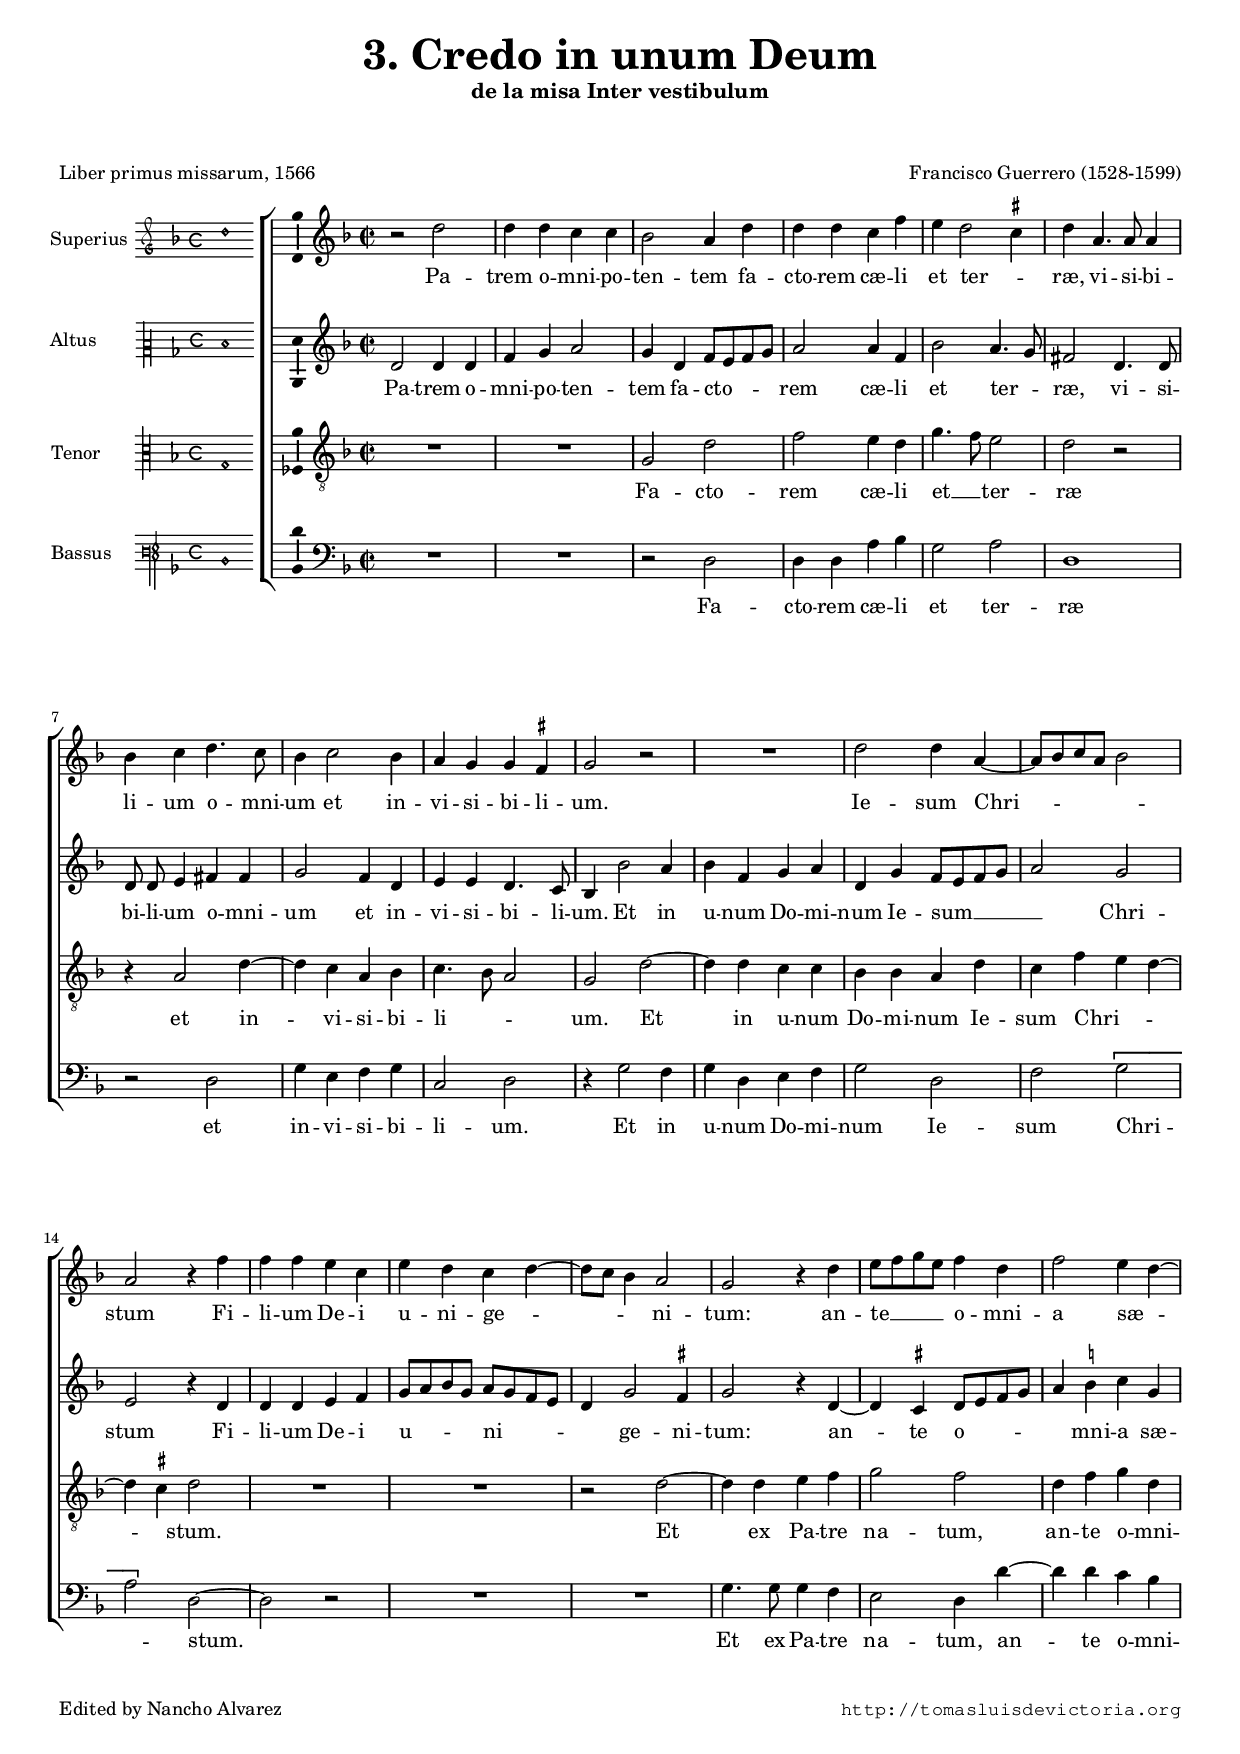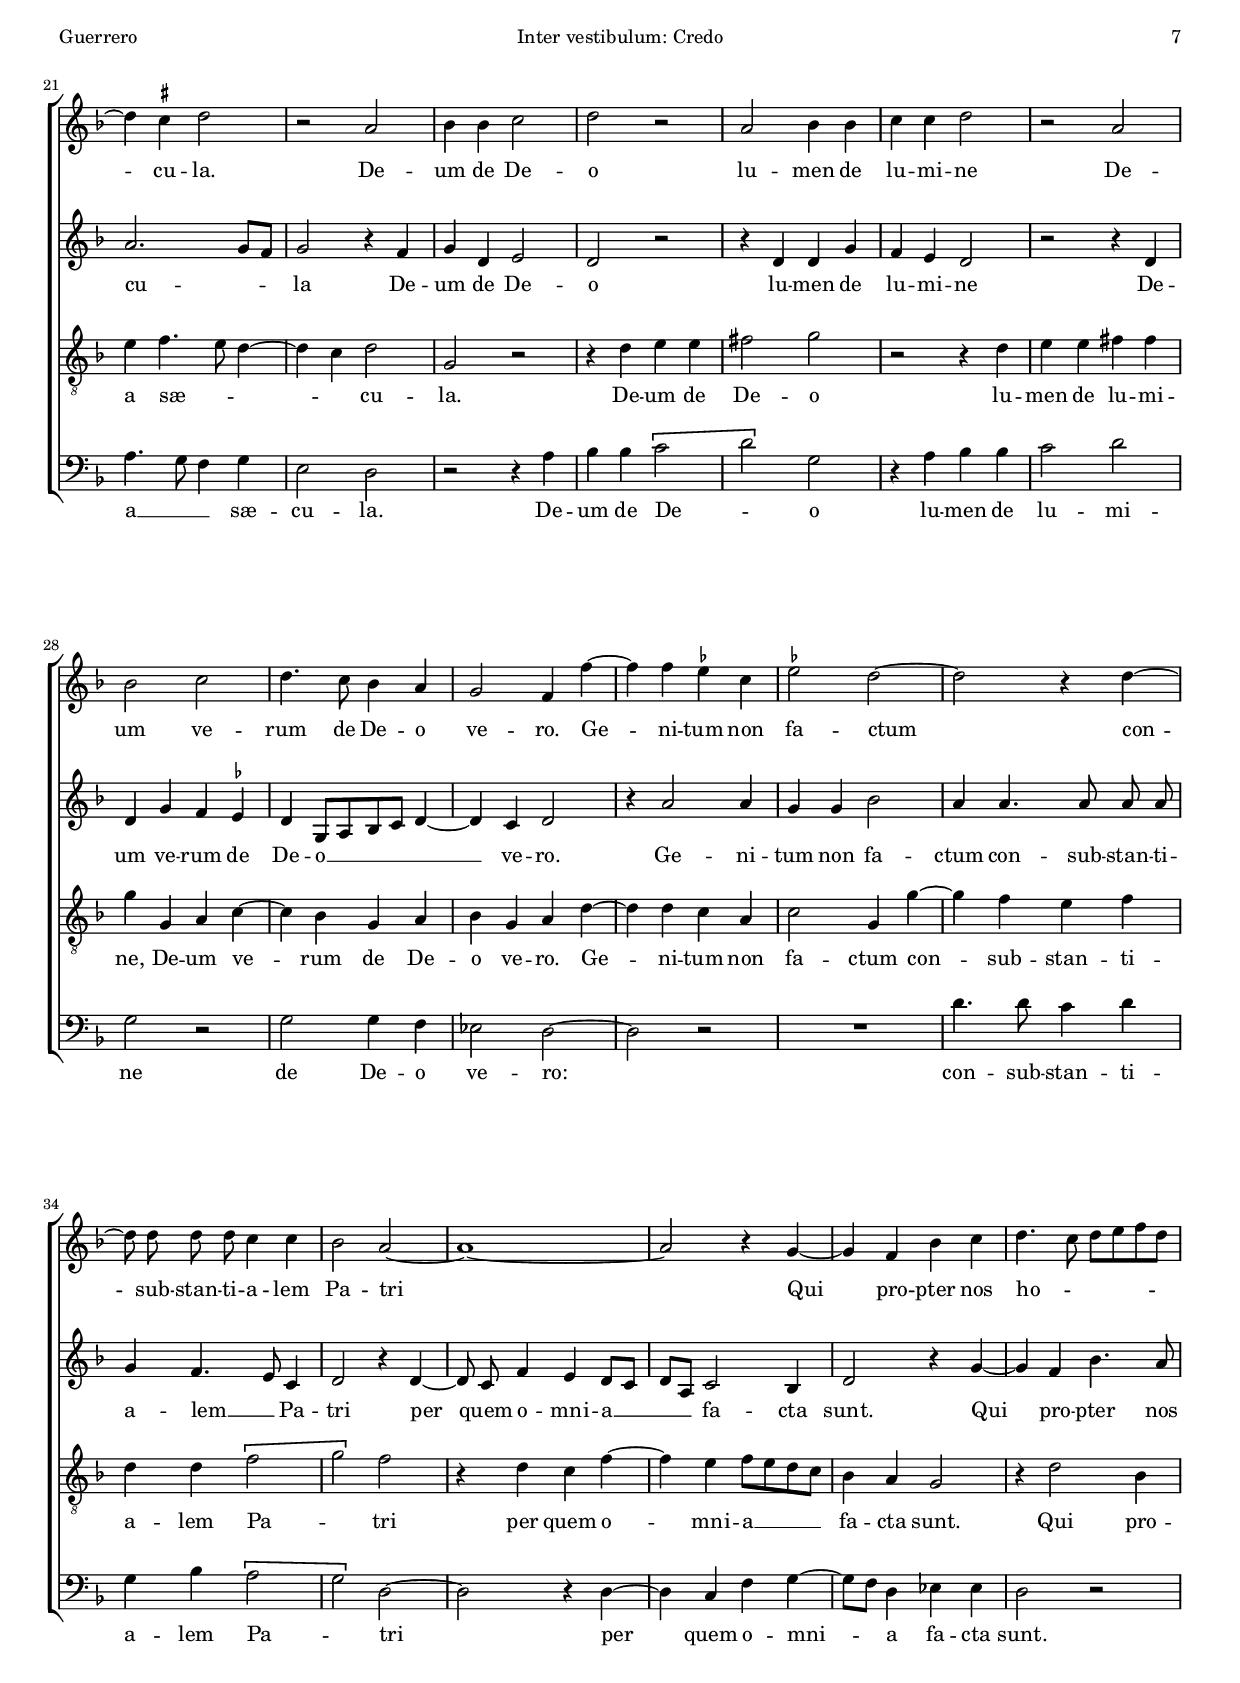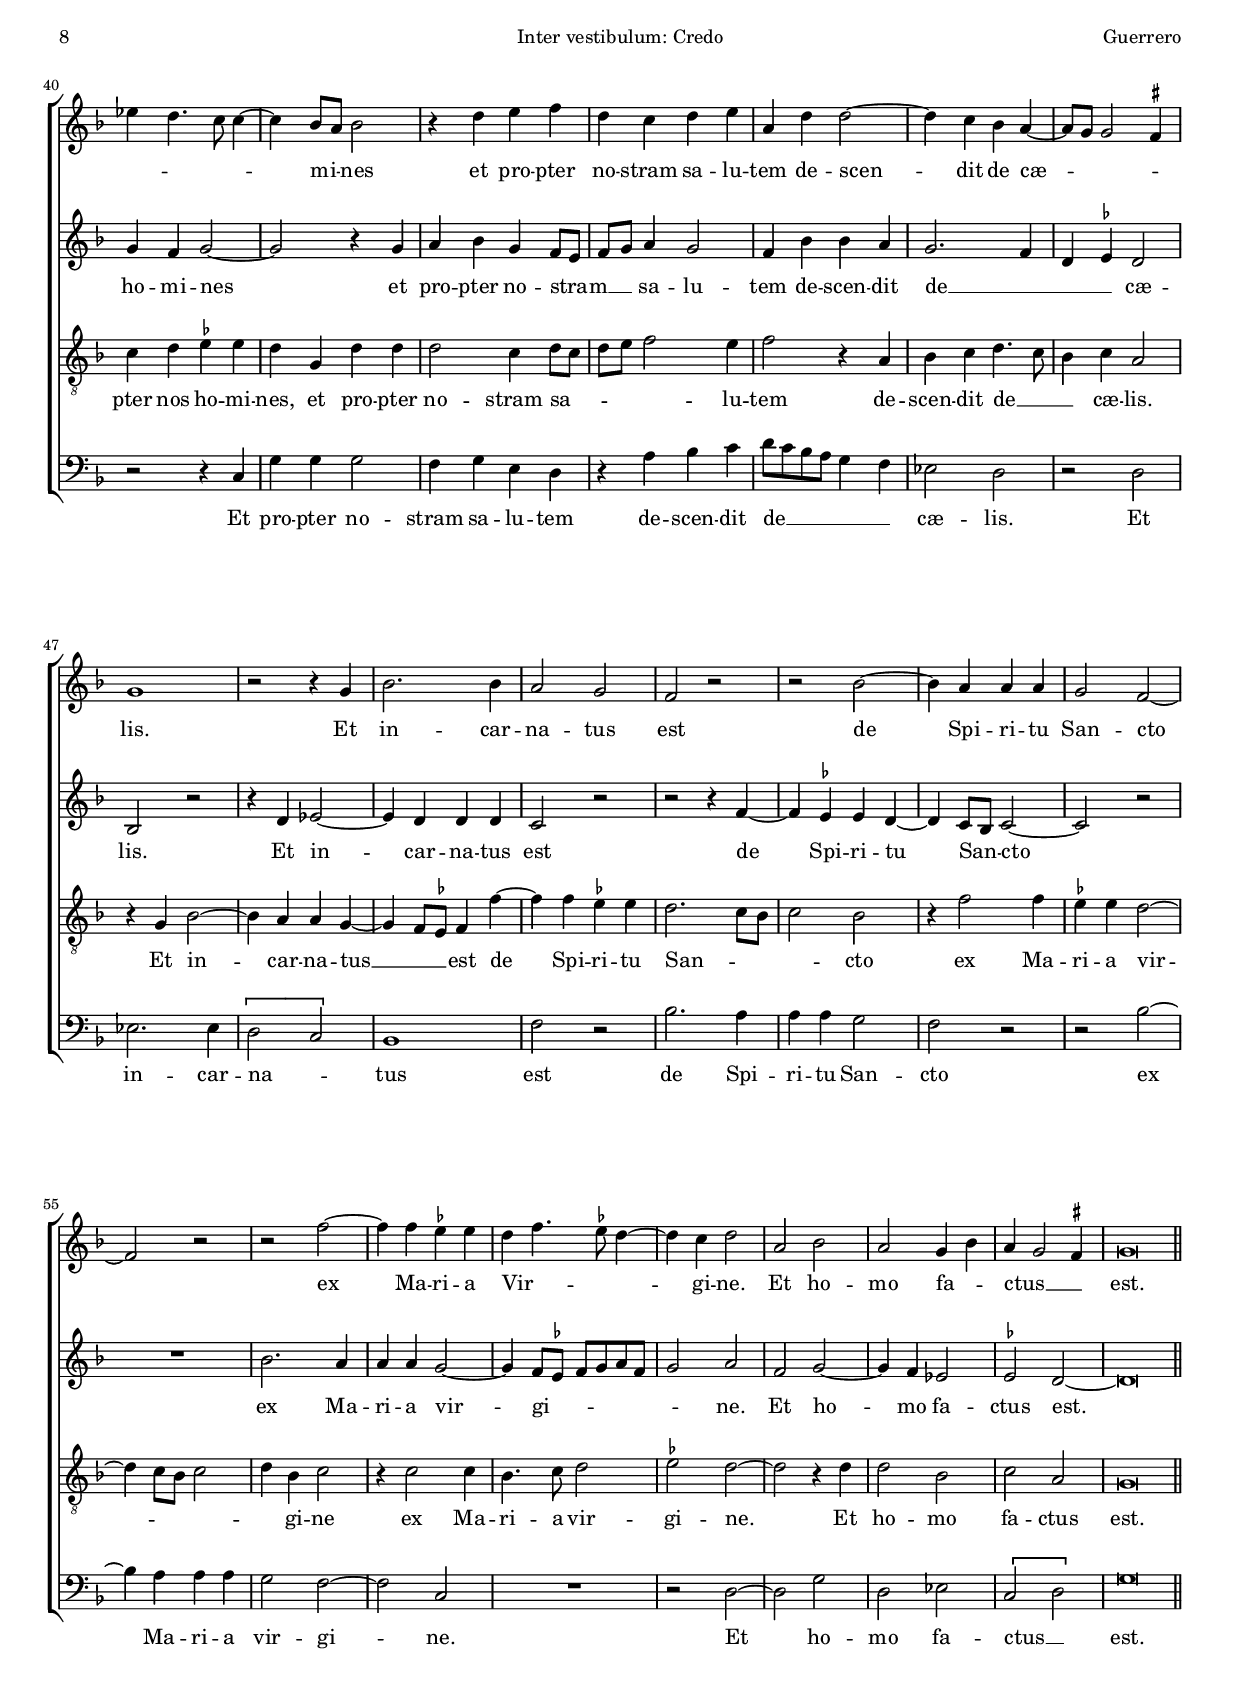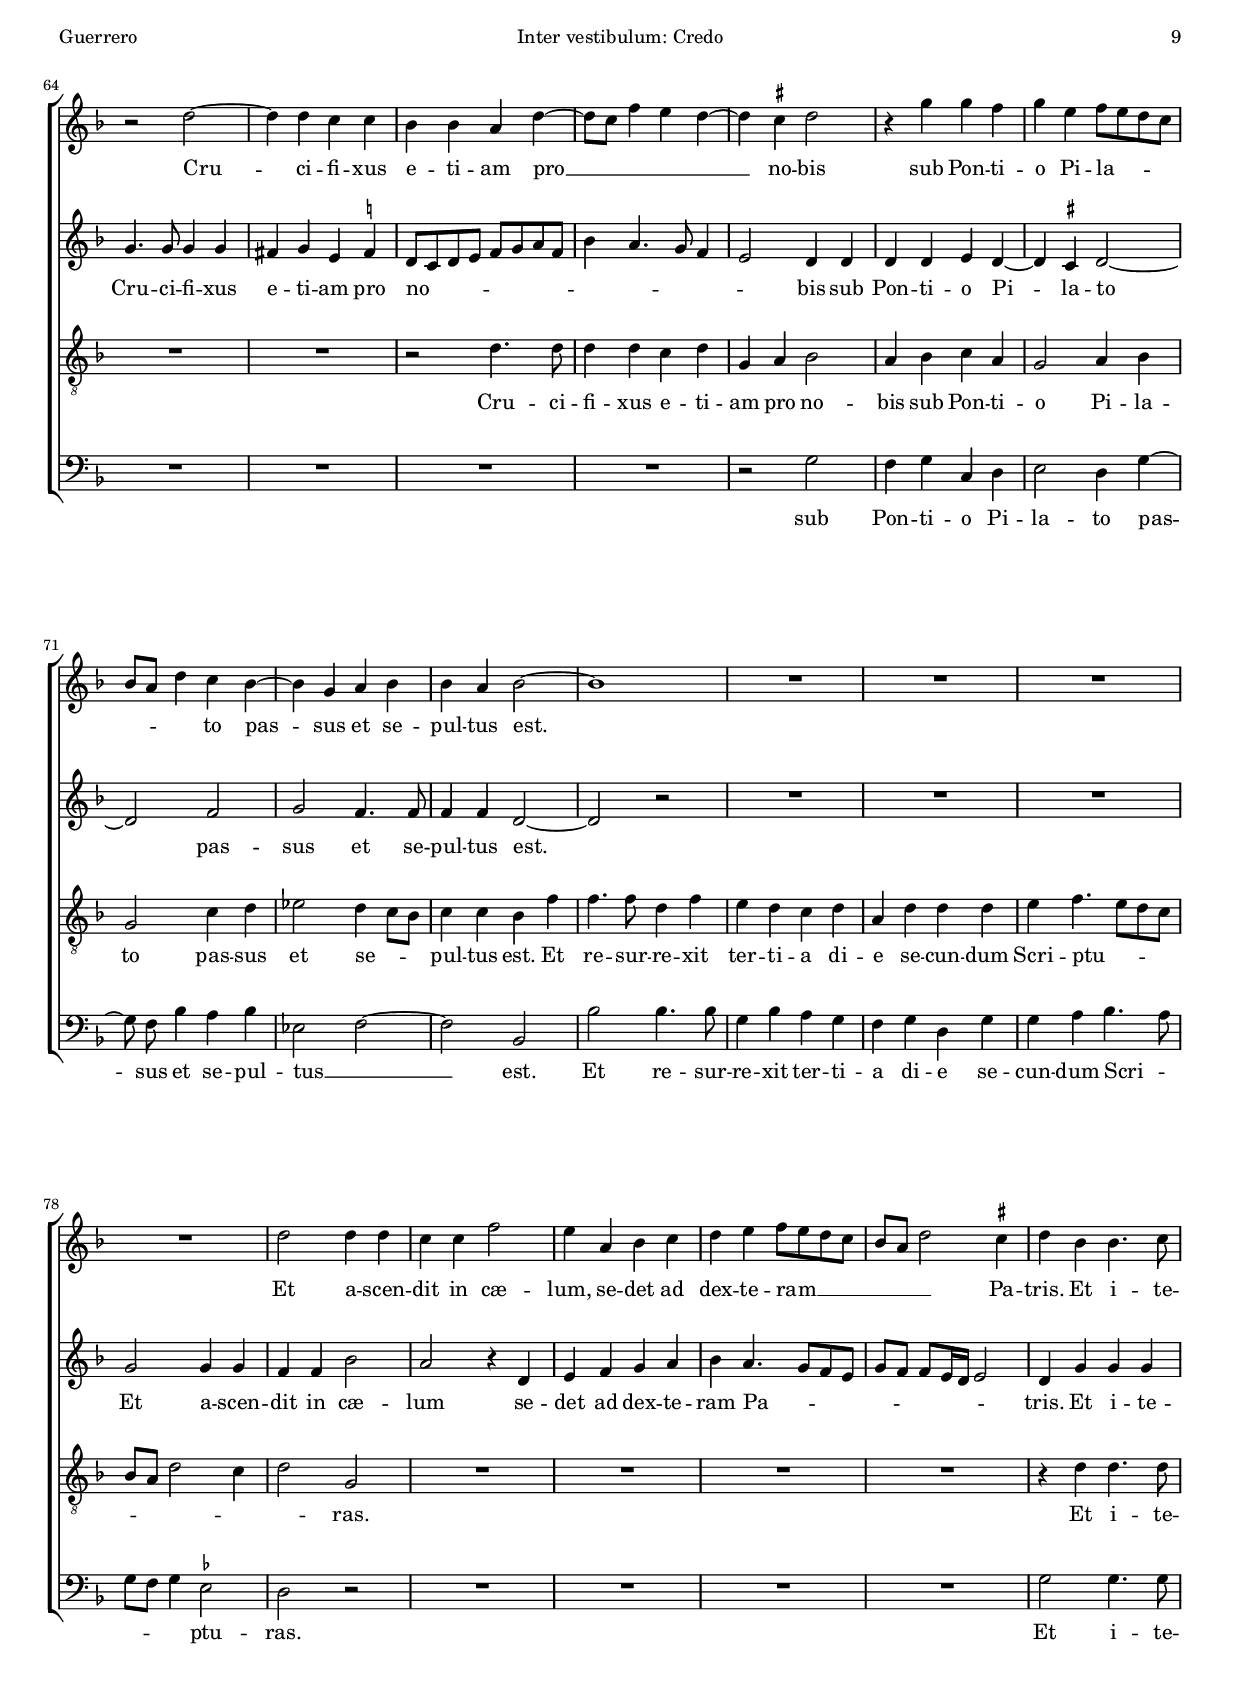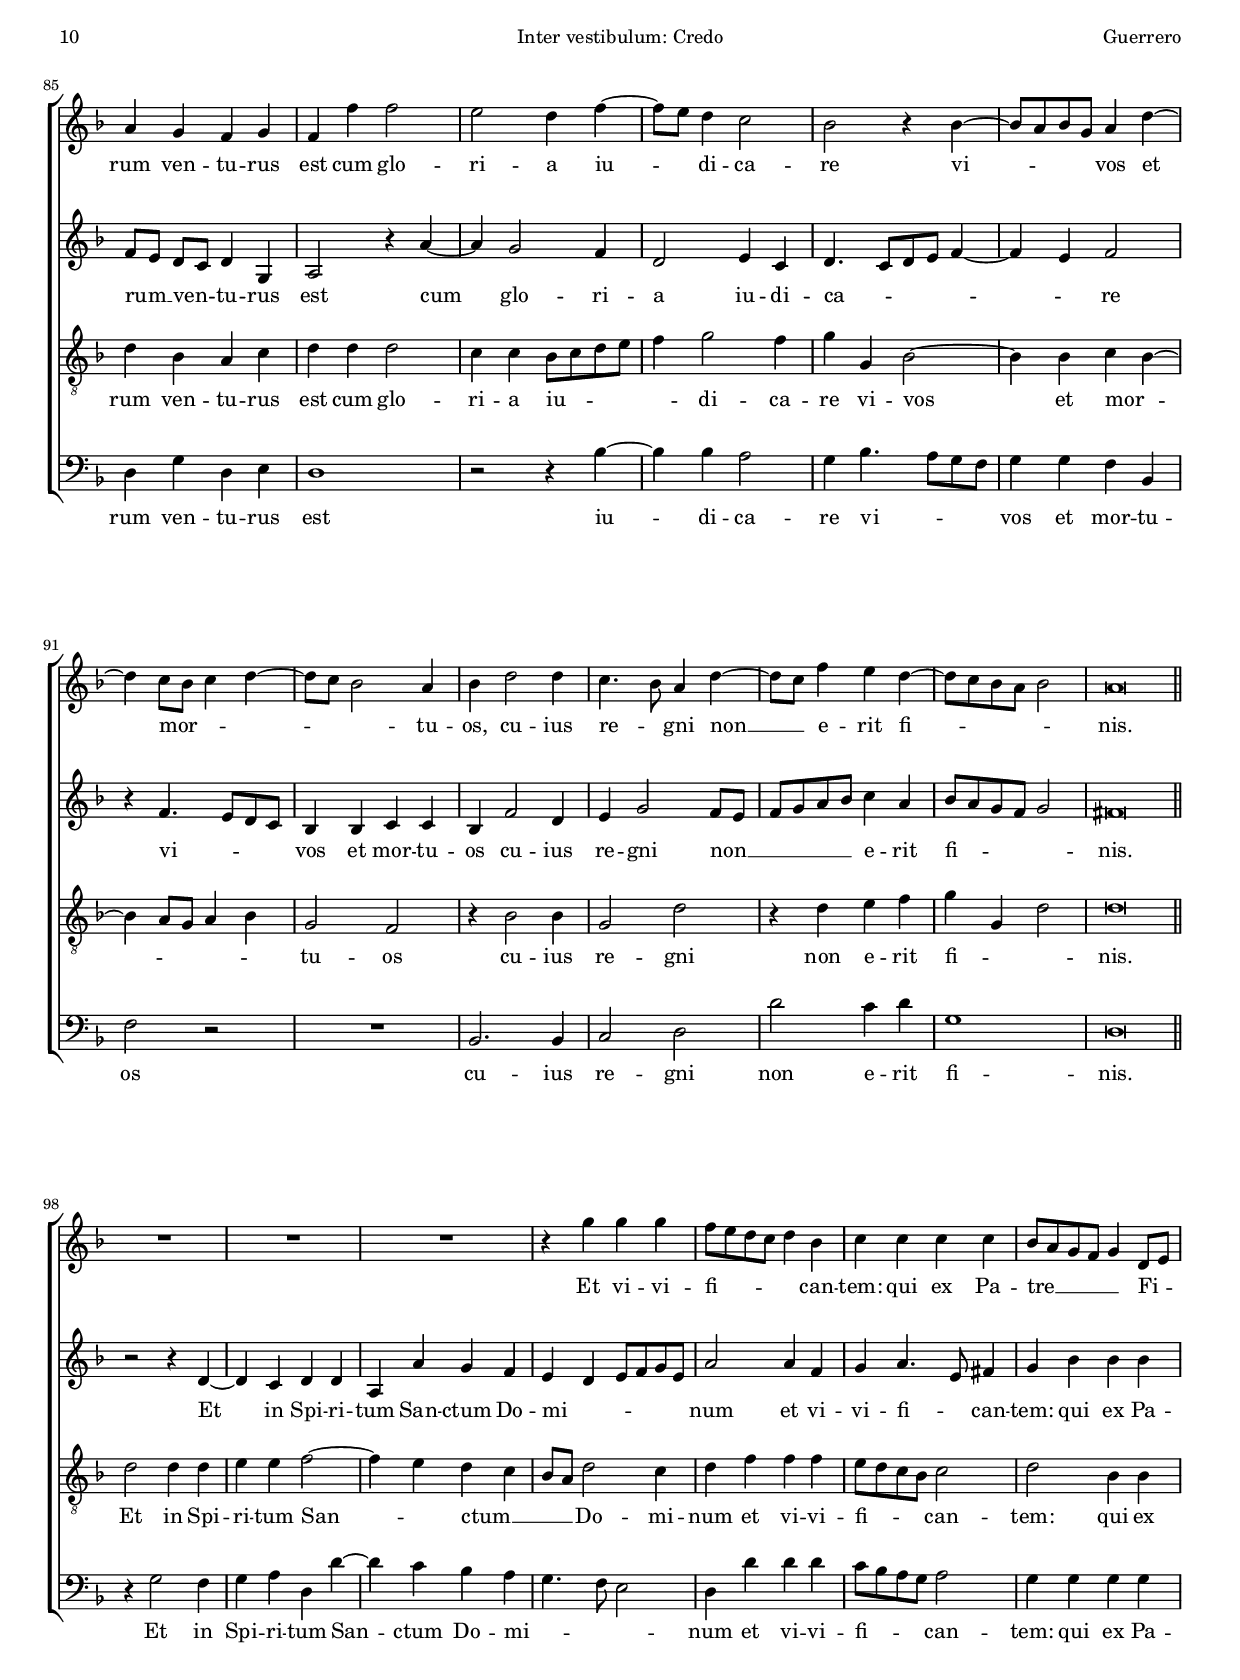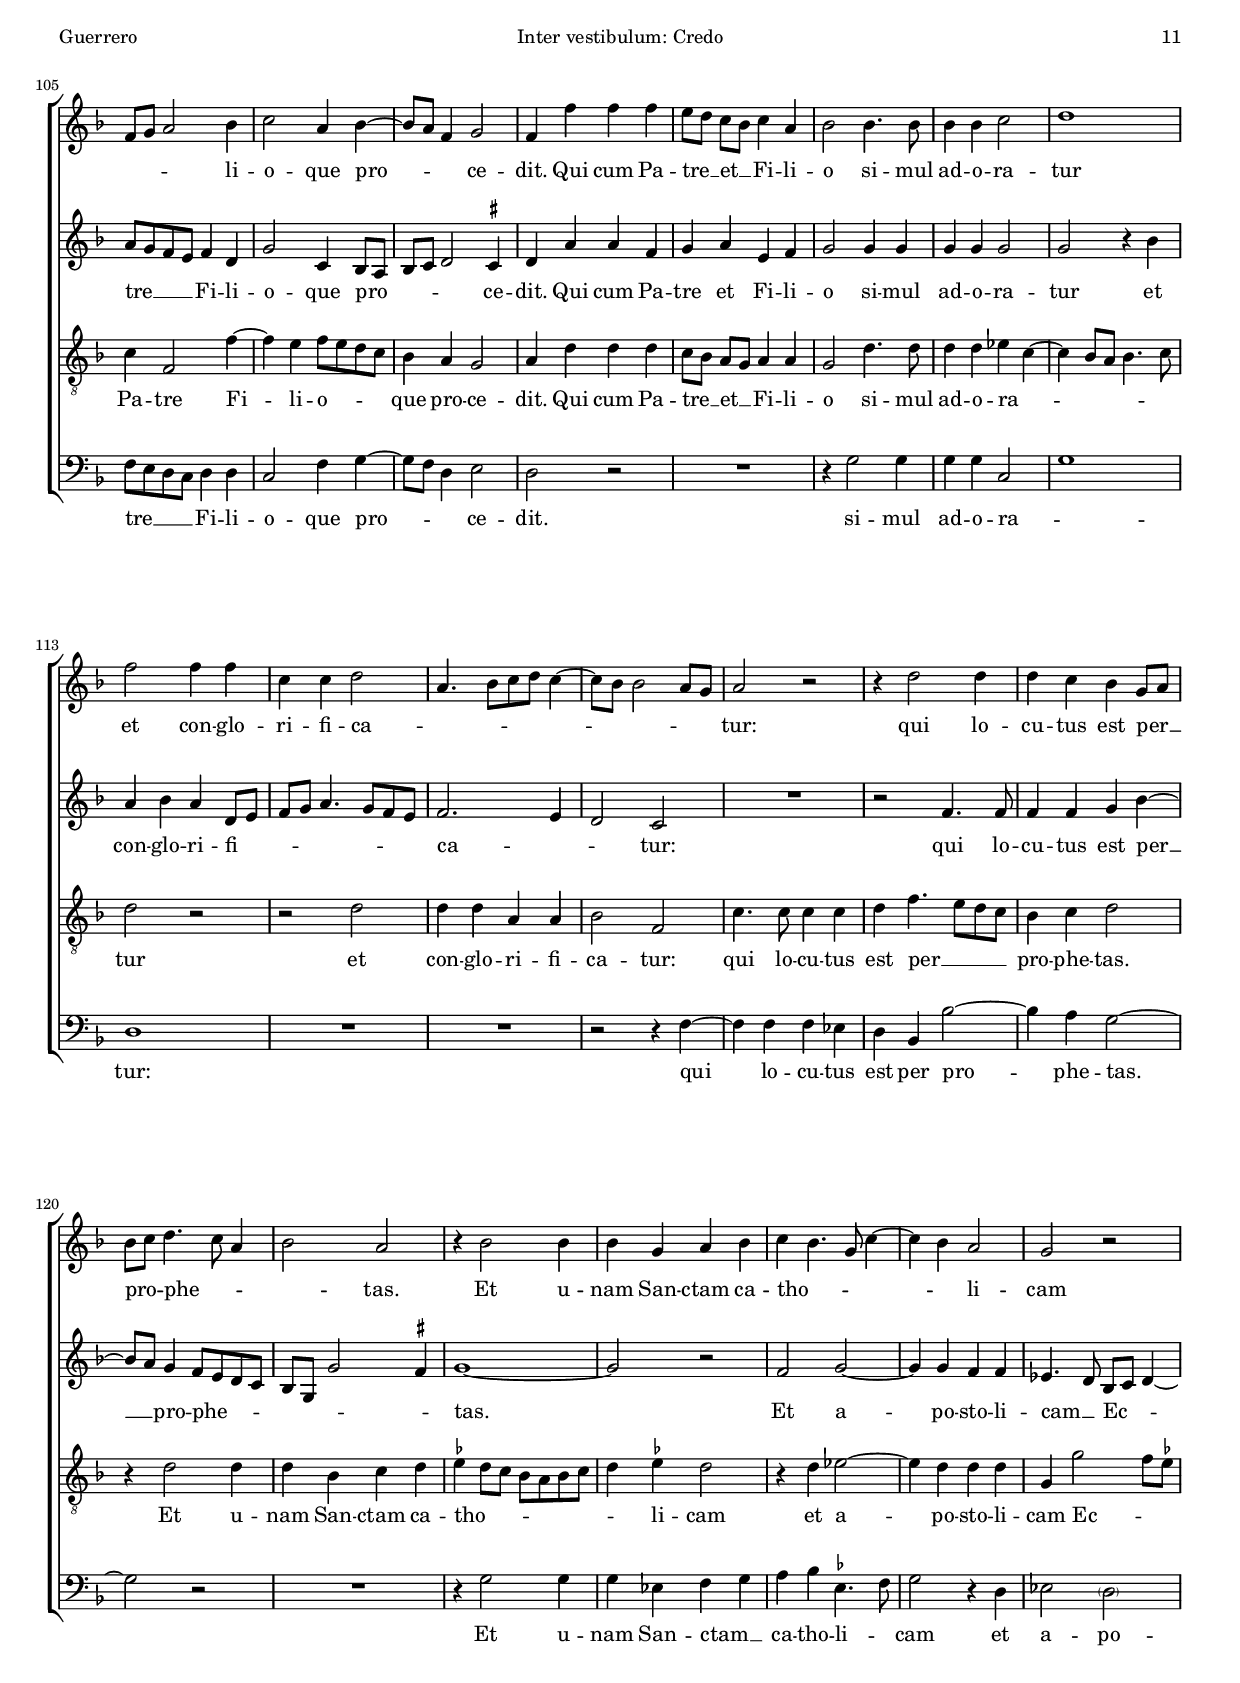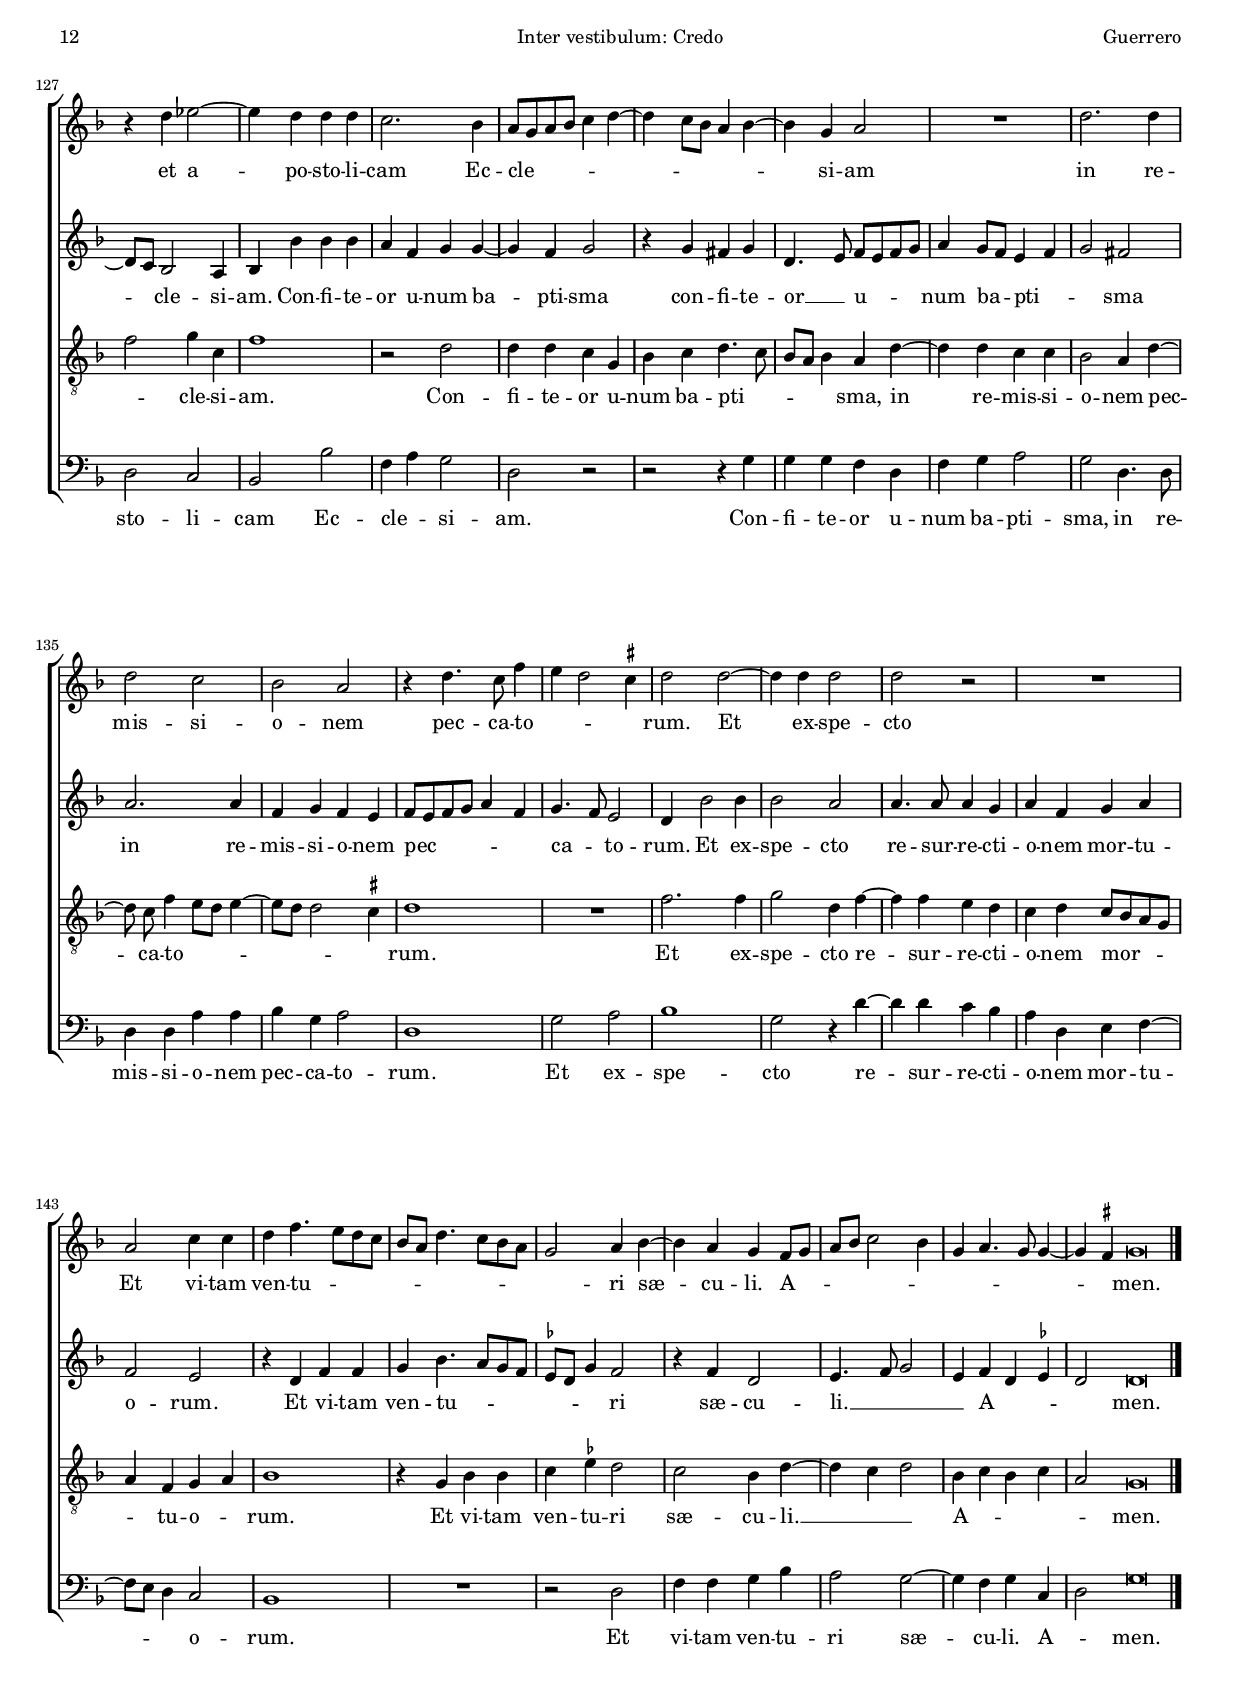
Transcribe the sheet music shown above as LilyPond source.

\version "2.18.0"

#(set-default-paper-size "a4")
#(set-global-staff-size 16.3)
#(ly:set-option 'point-and-click #f)
%mobile -s15.5 -i3.5

italicas=\override LyricText.font-shape = #'italic
rectas=\override LyricText.font-shape = #'upright
ss=\once \set suggestAccidentals = ##t
incipitwidth = 20

htitle="Inter vestibulum: Credo"
hcomposer="Guerrero"

\header {
	title=\markup{\fontsize #3 "3. Credo in unum Deum"}
	subtitle="de la misa Inter vestibulum"
	subsubtitle=\markup{\null \vspace #2 }
	composer="Francisco Guerrero (1528-1599)"
        pdfauthor=\composer
	%opus="(-)"
	poet="Liber primus missarum, 1566"
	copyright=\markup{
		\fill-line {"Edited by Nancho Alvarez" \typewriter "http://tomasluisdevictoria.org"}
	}
%	tagline=""
}

global={\key f \major \time 2/2 \skip 1*63 \bar "||" \break
				\skip 1*34 \bar "||" \break
				\skip 1*53 \bar "|." }


cantus=\relative c''{
	r2 d
	d4 d c c
	bes2 a4 d
	d d c f
	e d2 \ss cis4
	d a4. a8 a4
	bes c d4. c8
	bes4 c2 bes4
	a g g \ss fis
	g2 r
	R1
	d'2 d4 a ~
	a8 bes c a bes2
	a r4 f'
	f f e c
	e4 d c d ~
	d8 c bes4 a2
	g r4 d'
	e8 f g e f4 d
	f2 e4 d ~
	d \ss cis d2
	r2 a
	bes4 bes4 c2
	d r
	a2 bes4 bes
	c c d2
	r a
	bes c
	d4. c8 bes4 a
	g2 f4 f' ~
	f f \ss ees c
	\ss ees2 d ~
	d r4 d ~
	d8 \noBeam d \noBeam d \noBeam d c4 c
	bes2 a ~
	a1 ~ 
	a2 r4 g ~
	g4 f bes c 
	d4. c8 d8 e f d
	ees4 d4. c8 c4 ~
	c bes8 a bes2
	r4 d e f
	d c d e
	a,4 d d2 ~
	d4 c bes a ~
	a8 g g2 \ss fis4
	g1
	r2 r4 g
	bes2. bes4
	a2 g 
	f r
	r bes ~
	bes4 a a a
	g2 f ~
	f r
	r f'2 ~
	f4 f \ss ees ees
	d f4. \ss ees8 d4 ~
	d c d2
	a2 bes2
	a g4 bes
	a4 g2 \ss fis4
	g\breve*1/2
	r2 d'2 ~
	d4 d c c
	bes bes a d ~
	d8 c f4 e d ~
	d \ss cis4 d2
	r4 g g f
	g e f8 e d c
	bes a d4 c bes ~
	bes g a bes
	bes a bes2 ~
	bes1
	R1*4
	d2 d4 d
	c4 c f2
	e4 a, bes c
	d e f8 e d c 
	bes a d2 \ss cis4
	d4 bes bes4. c8
	a4 g f g
	f f' f2
	e d4 f ~
	f8 e d4 c2
	bes2 r4 bes ~
	bes8 a bes g a4 d ~
	d c8 bes c4 d ~
	d8 c bes2 a4
	bes4 d2 d4
	c4. bes8 a4 d ~
	d8 c f4 e d ~
	d8 c bes a bes2 
	a\breve*1/2
	R1*3
	r4 g' g g
	f8 e d c d4 bes
	c4 c c c
	bes8 a g f g4 d8 e 
	f g a2 bes4
	c2 a4 bes ~
	bes8 a f4 g2 
	f4 f' f f
	e8[ d] c[ bes] c4 a
	bes2 bes4. bes8 
	bes4 bes c2
	d1
	f2 f4 f
	c c d2
	a4. bes8[ c d] c4 ~
	c8 bes bes2 a8 g
	a2 r
	r4 d2 d4
	d c bes g8 a
	bes c d4. c8 a4
	bes2 a
	r4 bes2 bes4
	bes g a bes
	c bes4. g8 c4 ~
	c bes a2
	g r
	r4 d' ees2 ~
	ees4 d d d
	c2. bes4
	a8 g a bes c4 d ~
	d c8 bes a4 bes ~
	bes4 g a2
	R1
	d2. d4
	d2 c
	bes a
	r4 d4. c8 f4
	e4 d2 \ss cis4
	d2 d ~
	d4 d d2
	d r
	R1
	a2 c4 c 
	d4 f4. e8 d c
	bes a d4. c8 bes a g2 a4 bes ~
	bes a g f8 g
	a bes c2 bes4
	g a4. g8 g4 ~
	g \ss fis4 g\breve*1/4
}

altus=\relative c'{
	d2 d4 d 
	f4 g a2
	g4 d4 f8 e f g
	a2 a4 f
	bes2 a4. g8
	fis2 d4. d8
	d8 \noBeam d e4 fis fis
	g2 f4 d
	e e d4. c8
	bes4 bes'2 a4
	bes f g a
	d,4 g f8 e f g
	a2 g
	e r4 d
	d d e f
	g8 a bes g a g f e
	d4 g2 \ss fis4 
	g2 r4 d ~
	d \ss cis d8 e f g
	a4 \ss b c g
	a2. g8 f
	g2 r4 f
	g d e2
	d r
	r4 d d g
	f e d2
	r2 r4 d
	d g f \ss ees
	d g,8[ a bes c] d4 ~
	d c d2
	r4 a'2 a4
	g4 g bes2
	a4 a4. a8 \noBeam a \noBeam a
	g4 f4. e8 c4
	d2 r4 d ~
	d8 \noBeam c f4 e d8 c 
	d a c2 bes4
	d2 r4 g ~
	g f bes4. a8
	g4 f g2 ~
	g r4 g
	a bes g f8 e 
	f g a4 g2
	f4 bes bes a
	g2. f4
	d \ss ees d2
	bes2 r
	r4 d ees2 ~
	ees4 d d d
	c2 r
	r2 r4 f ~
	f \ss ees ees d ~
	d c8 bes c2 ~
	c r
	R1
	bes'2. a4
	a a g2 ~
	g4 f8 \ss ees f g a f
	g2 a
	f2 g ~
	g4 f ees2
	\ss ees d ~
	d\breve*1/2
	g4. g8 g4 g
	fis g e \ss f
	d8 c d e f g a f
	bes4 a4. g8 f4
	e2 d4 d
	d d e d ~
	d \ss cis d2 ~
	d f
	g2 f4. f8 
	f4 f d2 ~
	d r
	R1*3
	g2 g4 g
	f f bes2
	a2 r4 d,
	e f g a
	bes a4. g8 f e
	g[ f] f[ e16 d] e2
	d4 g g g
	f8[ e] d[ c] d4 g,
	a2 r4 a' ~
	a g2 f4
	d2 e4 c
	d4. c8[ d e] f4 ~
	f e f2
	r4 f4. e8 d c
	bes4 bes c c
	bes f'2 d4
	e g2 f8 e
	f8 g a bes c4 a
	bes8 a g f g2 
	fis\breve*1/2
	r2 r4 d ~
	d c d d
	a a' g f
	e d e8 f g e
	a2 a4 f
	g4 a4. e8 fis4
	g bes bes bes
	a8 g f e f4 d 
	g2 c,4 bes8 a
	bes c d2 \ss cis4
	d4 a' a f 
	g a e f
	g2 g4 g
	g g g2
	g2 r4 bes
	a4 bes a d,8 e 
	f g a4. g8 f e
	f2. e4
	d2 c
	R1
	r2 f4. f8
	f4 f g bes ~
	bes8 a g4 f8 e d c
	bes g g'2 \ss fis4
	g1 ~
	g2 r
	f2 g ~
	g4 g f f
	ees4. d8 bes8 c d4 ~
	d8 c bes2 a4
	bes4 bes' bes bes
	a4 f g g ~
	g f g2
	r4 g fis g
	d4. e8 f8 e f g
	a4 g8 f e4 f
	g2 fis
	a2. a4
	f4 g f e
	f8 e f g a4 f
	g4. f8 e2
	d4 bes'2 bes4
	bes2 a
	a4. a8 a4 g
	a4 f g a
	f2 e
	r4 d f f
	g bes4. a8 g f
	\ss ees d g4 f2
	r4 f d2
	e4. f8 g2
	e4 f d \ss ees
	d2 d\breve*1/4
}

tenor=\relative c'{
	R1*2
	g2 d'
	f2 e4 d 
	g4. f8 e2
	d r
	r4 a2 d4 ~
	d4 c a bes
	c4. bes8 a2
	g d'2 ~
	d4 d c c
	bes bes a d
	c f e d ~
	d \ss cis d2
	R1*2
	r2 d ~
	d4 d e f
	g2 f
	d4 f g d
	e f4. e8 d4 ~
	d c d2
	g,2 r
	r4 d' e e
	fis2 g
	r2 r4 d
	e e fis fis
	g g, a c ~
	c bes g a
	bes g a d ~
	d d c a
	c2 g4 g' ~
	g f e f
	d d \[f2
	g\] f
	r4 d c f ~
	f e f8 e d c
	bes4 a g2
	r4 d'2 bes4
	c4 d \ss ees ees
	d g, d' d
	d2 c4 d8 c 
	d e f2 e4
	f2 r4 a,
	bes c d4. c8 
	bes4 c a2
	r4 g bes2 ~
	bes4 a a g ~
	g f8 \ss ees f4 f' ~
	f f \ss ees ees
	d2. c8 bes
	c2 bes
	r4 f'2 f4
	\ss ees ees d2 ~
	d4 c8 bes c2
	d4 bes c2
	r4 c2 c4
	bes4. c8 d2
	\ss ees2 d ~
	d r4 d 
	d2 bes
	c a
	g\breve*1/2
	R1*2
	r2 d'4. d8
	d4 d c d
	g,4 a bes2
	a4 bes c a
	g2 a4 bes
	g2 c4 d
	ees2 d4 c8 bes
	c4 c bes f'
	f4. f8 d4 f
	e d c d
	a d d d
	e f4. e8 d c
	bes a d2 c4
	d2 g,
	R1*4
	r4 d' d4. d8 
	d4 bes a c
	d d d2
	c4 c bes8 c d e
	f4 g2 f4
	g g, bes2 ~
	bes4 bes c bes ~
	bes a8 g a4 bes
	g2 f
	r4 bes2 bes4
	g2 d'
	r4 d e f
	g g, d'2
	d\breve*1/2
	d2 d4 d 
	e e f2 ~
	f4 e d c
	bes8 a d2 c4
	d f f f
	e8 d c bes c2
	d bes4 bes
	c4 f,2 f'4 ~
	f4 e f8 e d c
	bes4 a g2
	a4 d d d
	c8[ bes] a[ g] a4 a
	g2 d'4. d8
	d4 d ees c ~
	c bes8 a bes4. c8
	d2 r
	r d 
	d4 d a a
	bes2 f
	c'4. c8 c4 c
	d f4. e8 d c
	bes4 c d2
	r4 d2 d4 
	d4 bes c d
	\ss ees d8 c bes a bes c
	d4 \ss ees d2
	r4 d ees2 ~
	ees4 d d d
	g, g'2 f8 \ss ees
	f2 g4 c,
	f1
	r2 d
	d4 d c g
	bes c d4. c8
	bes8 a bes4 a d ~
	d d c c
	bes2 a4 d ~
	d8 \noBeam c f4 e8 d e4 ~
	e8 d d2 \ss cis4
	d1
	R1
	f2. f4
	g2 d4 f ~
	f f e d
	c d c8 bes a g
	a4 f g a
	bes1
	r4 g bes bes
	c \ss ees d2
	c2 bes4 d ~
	d c d2
	bes4 c bes c
	a2 g\breve*1/4
}

bassus=\relative c{
	R1*2
	r2 d
	d4 d a' bes
	g2 a
	d,1
	r2 d
	g4 e f g
	c,2 d
	r4 g2 f4 
	g d e f
	g2 d
	f \[g
	a\] d,2 ~
	d r
	R1*2
	g4. g8 g4 f
	e2 d4 d' ~
	d d c bes
	a4. g8 f4 g
	e2 d
	r2 r4 a'
	bes bes \[c2
	d\] g,
	r4 a bes bes
	c2 d
	g, r
	g2 g4 f
	ees2 d ~
	d r
	R1
	d'4. d8 c4 d
	g, bes \[a2
	g2\] d ~
	d r4 d ~
	d c f g ~
	g8 f d4 ees ees
	d2 r
	r r4 c
	g' g g2
	f4 g e d
	r4 a' bes c
	d8 c bes a g4 f
	ees2 d
	r2 d
	ees2. ees4
	\[d2 c\]
	bes1
	f'2 r
	bes2. a4
	a4 a g2
	f r
	r bes2 ~
	bes4 a a a
	g2 f ~
	f c
	R1
	r2 d ~
	d g
	d ees
	\[c d\]
	g\breve*1/2
	R1*4
	r2 g2
	f4 g c, d
	e2 d4 g ~
	g8 \noBeam f bes4 a bes
	ees,2 f ~
	f bes,
	bes' bes4. bes8
	g4 bes a g
	f g d g
	g a bes4. a8 
	g f g4 \ss ees2
	d r
	R1*4
	g2 g4. g8
	d4 g d e
	d1
	r2 r4 bes' ~
	bes bes a2
	g4 bes4. a8 g f
	g4 g f bes,
	f'2 r
	R1
	bes,2. bes4
	c2 d
	d'2 c4 d
	g,1
	d\breve*1/2
	r4 g2 f4 
	g a d, d' ~
	d c bes a
	g4. f8 e2
	d4 d' d d
	c8 bes a g a2
	g4 g g g
	f8 e d c d4 d
	c2 f4 g ~
	g8 f d4 e2
	d r
	R1
	r4 g2 g4
	g g c,2
	g'1
	d
	R1*2
	r2 r4 f ~
	f4 f f ees 
	d bes bes'2 ~
	bes4 a g2 ~
	g r
	R1
	r4 g2 g4
	g ees f g 
	a bes \ss ees,4. f8
	g2 r4 d 
	ees2 \parenthesize d2
	d2 c
	bes bes'
	f4 a g2
	d r
	r r4 g
	g4 g f d
	f g a2
	g d4. d8
	d4 d a' a
	bes g a2
	d,1
	g2 a
	bes1
	g2 r4 d' ~
	d d c bes
	a d, e f ~
	f8 e d4 c2
	bes1
	R1
	r2 d
	f4 f g bes
	a2 g ~
	g4 f g c,
	d2 g\breve*1/4
}

textocantus=\lyricmode{
Pa -- trem o -- mni -- po -- ten -- tem fa -- cto -- rem
cæ -- li et ter -- _ ræ,
vi -- si -- bi -- li -- um o -- mni -- um
et in -- vi -- si -- bi -- li -- um.
Ie -- sum Chri -- _ _ _ _ stum
Fi -- li -- um De -- i u -- ni -- ge -- _ _ _ ni -- tum:
an -- te __ _ _ _ o -- mni -- a sæ -- _ cu -- la.
De -- um de De -- o
lu -- men de lu -- mi -- ne
De -- um ve -- rum de De -- o ve -- ro.
Ge -- ni -- tum non fa -- ctum
con -- sub -- stan -- ti -- a -- lem Pa -- tri
Qui pro -- pter nos ho -- _ _ _ _ _ _ _ _ _ mi -- _ nes
et pro -- pter no -- stram sa -- lu -- tem de -- scen -- dit de cæ -- _ _ _ lis.
Et in -- car -- na -- tus est
de Spi -- ri -- tu San -- cto
ex Ma -- ri -- a Vir -- _ _ _ gi -- ne.
Et ho -- mo fa -- _ ctus __ _ _ est.
Cru -- ci -- fi -- xus e -- ti -- am pro __ _ _ _ _ no -- bis
sub Pon -- ti -- o Pi -- la -- _ _ _ _ _ _ to pas -- sus et se -- pul -- tus est.
Et a -- scen -- dit in cæ -- lum,
se -- det ad dex -- te -- ram __ _ _ _ _ _ _ Pa -- tris.
Et i -- te -- rum ven -- tu -- rus est cum glo -- ri -- a iu -- _ di -- ca -- re
vi -- _ _ _ vos et mor -- _ _ _ _ _ tu -- os,
cu -- ius re -- _ gni non __ _ e -- rit fi -- _ _ _ _ nis.
Et vi -- vi -- fi -- _ _ _ _ can -- tem:
qui ex Pa -- tre __ _ _ _ _ Fi -- _ _ _ _ li -- o -- que pro -- _ _ ce -- dit.
Qui cum Pa -- tre __ _ et __ _ Fi -- li -- o si -- mul ad -- o -- ra -- tur
et con -- glo -- ri -- fi -- ca -- _ _ _ _ _ _ _ _ _ tur:
qui lo -- cu -- tus est per __ _ pro -- _ phe -- _ _ _ tas.
Et u -- nam San -- ctam ca -- tho -- _ _ _ _ li -- cam
et a -- po -- sto -- li -- cam
Ec -- cle -- _ _ _ _ _ _ _ _ _ si -- am
in re -- mis -- si -- o -- nem pec -- ca -- to -- _ _ _ rum.
Et ex -- spe -- cto
Et vi -- tam ven -- tu -- _ _ _ _ _ _ _ _ _ _ ri sæ -- cu -- li.
A -- _ _ _ _ _ _ _ _ _ _ men.
}

textoaltus=\lyricmode{
Pa -- trem o -- mni -- po -- ten -- tem
fa -- cto -- _ _ _ rem cæ -- li et ter -- _ ræ,
vi -- si -- bi -- li -- um o -- mni -- um
et in -- vi -- si -- bi -- li -- um.
Et in u -- num Do -- mi -- num Ie -- sum __ _ _ _ _ Chri -- stum
Fi -- li -- um De -- i u -- _ _ _ ni -- _ _ _ _ ge -- ni -- tum:
an -- te o -- _ _ _ _ mni -- a sæ -- cu -- _ _ la
De -- um de De -- o
lu -- men de lu -- mi -- ne
De -- um ve -- rum de De -- o __ _ _ _ _ ve -- ro.
Ge -- ni -- tum non fa -- ctum con -- sub -- stan -- ti -- a -- lem __ _ Pa -- tri
per quem o -- mni -- a __ _ _ _ fa -- cta sunt.
Qui pro -- pter nos ho -- mi -- nes
et pro -- pter no -- stram __ _ _ _ sa -- lu -- tem
de -- scen -- dit de __ _ _ _ cæ -- lis.
Et in -- car -- na -- tus est
de Spi -- ri -- tu San -- _ cto
ex Ma -- ri -- a vir -- gi -- _ _ _ _ _ _ ne.
Et ho -- mo fa -- ctus est.
Cru -- ci -- fi -- xus e -- ti -- am pro no -- _ _ _ _ _ _ _ _ _ _ _ _ bis
sub Pon -- ti -- o Pi -- la -- to
pas -- sus et se -- pul -- tus est.
Et a -- scen -- dit in cæ -- lum
se -- det ad dex -- te -- ram Pa -- _ _ _ _ _ _ _ _ _ tris.
Et i -- te -- rum __ _ ven -- _ tu -- rus est
cum glo -- ri -- a iu -- di -- ca -- _ _ _ _ _ re
vi -- _ _ _ vos et mor -- tu -- os 
cu -- ius re -- gni non __ _ _ _ _ _ e -- rit fi -- _ _ _ _ nis.
Et in Spi -- ri -- tum San -- ctum Do -- mi -- _ _ _ _ _ num
et vi -- vi -- fi -- _ can -- tem:
qui ex Pa -- tre __ _ _ _ Fi -- li -- o -- que pro -- _ _ _ _ ce -- dit.
Qui cum Pa -- tre et Fi -- li -- o si -- mul ad -- o -- ra -- tur
et con -- glo -- ri -- fi -- _ _ _ _ _ _ _ ca -- _ _ tur:
qui lo -- cu -- tus est per __ _ pro -- phe -- _ _ _ _ _ _ _ tas.
Et a -- po -- sto -- li -- cam __ _ Ec -- _ _ _ cle -- si -- am.
Con -- fi -- te -- or u -- num ba -- pti -- sma
con -- fi -- te -- or __ _ u -- _ _ _ num ba -- _ pti -- _ _ sma
in re -- mis -- si -- o -- nem pec -- _ _ _ _ _ ca -- _ to -- rum.
Et ex -- spe -- cto
re -- sur -- re -- cti -- o -- nem mor -- tu -- o -- rum.
Et vi -- tam ven -- tu -- _ _ _ _ _ _ ri sæ -- cu -- li. __ _ _ _ 
A -- _ _ _ men.
}

textotenor=\lyricmode{
Fa -- cto -- rem cæ -- li et __ _ ter -- ræ
et in -- vi -- si -- bi -- li -- _ _ um.
Et in u -- num Do -- mi -- num Ie -- sum
Chri -- _ _ _ stum.
Et ex Pa -- tre na -- tum,
an -- te o -- mni -- a sæ -- _ _ _ cu -- la.
De -- um de De -- o
lu -- men de lu -- mi -- ne,
De -- um ve -- rum de De -- o ve -- ro.
Ge -- ni -- tum non fa -- ctum con -- sub -- stan -- ti -- a -- lem Pa -- _ tri
per quem o -- mni -- a __ _ _ _ fa -- cta sunt.
Qui pro -- pter nos ho -- mi -- nes,
et pro -- pter no -- stram sa -- _ _ _ _ lu -- tem
de -- scen -- dit de __ _ _ cæ -- lis.
Et in -- car -- na -- tus __ _ _ est de Spi -- ri -- tu San -- _ _ _ cto
ex Ma -- ri -- a vir -- _ _ _ _ gi -- ne
ex Ma -- ri -- a vir -- gi -- ne.
Et ho -- mo fa -- ctus est.
Cru -- ci -- fi -- xus e -- ti -- am pro no -- bis
sub Pon -- ti -- o Pi -- la -- to pas -- sus et se -- _ _ pul -- tus est.
Et re -- sur -- re -- xit
ter -- ti -- a di -- e se -- cun -- dum
Scri -- ptu -- _ _ _ _ _ _ _ _ ras.
Et i -- te -- rum ven -- tu -- rus est
cum glo -- ri -- a iu -- _ _ _ _ di -- ca -- re vi -- vos
et mor -- _ _ _ _ _ tu -- os
cu -- ius re -- gni
non e -- rit fi -- _ _ nis.
Et in Spi -- ri -- tum San -- _ ctum __ _ _ _ Do -- mi -- num
et vi -- vi -- fi -- _ _ _ can -- tem:
qui ex Pa -- tre Fi -- li -- o -- _ _ _ que pro -- ce -- dit.
Qui cum Pa -- tre __ _ et __ _ Fi -- li -- o si -- mul ad -- o -- ra -- _ _ _ _ _ tur
et con -- glo -- ri -- fi -- ca -- tur:
qui lo -- cu -- tus est per __ _ _ _ pro -- phe -- tas.
Et u -- nam San -- ctam ca -- tho -- _ _ _ _ _ _ _ li -- cam
et a -- po -- sto -- li -- cam Ec -- _ _ _ cle -- si -- am.
Con -- fi -- te -- or u -- num ba -- pti -- _ _ _ _ sma,
in re -- mis -- si -- o -- nem pec -- ca -- to -- _ _ _ _ _ _ rum.
Et ex -- spe -- cto re -- sur -- re -- cti -- o -- nem mor -- _ _ _ _ tu -- o -- _ rum.
Et vi -- tam ven -- tu -- ri sæ -- cu -- li. __ _ _ 
A -- _ _ _ _ men.
}

textobassus=\lyricmode{
Fa -- cto -- rem cæ -- li et ter -- ræ
et in -- vi -- si -- bi -- li -- um.
Et in u -- num Do -- mi -- num Ie -- sum Chri -- _ stum.
Et ex Pa -- tre na -- tum,
an -- te o -- mni -- a __ _ _ sæ -- cu -- la.
De -- um de De -- _ o
lu -- men de lu -- mi -- ne
de De -- o ve -- ro:
con -- sub -- stan -- ti -- a -- lem Pa -- _ tri
per quem o -- mni -- _ a fa -- cta sunt.
Et pro -- pter no -- stram sa -- lu -- tem
de -- scen -- dit
de __ _ _ _ _ _ cæ -- lis.
Et in -- car -- na -- _ tus est
de Spi -- ri -- tu San -- cto
ex Ma -- ri -- a vir -- gi -- ne.
Et ho -- mo fa -- ctus __ _ est.
sub Pon -- ti -- o Pi -- la -- to pas -- sus et se -- pul -- tus __ _ est.
Et re -- sur -- re -- xit ter -- ti -- a di -- e
se -- cun -- dum Scri -- _ _ _ _ ptu -- ras.
Et i -- te -- rum ven -- tu -- rus est
iu -- di -- ca -- re vi -- _ _ _ vos et mor -- tu -- os
cu -- ius re -- gni non e -- rit fi -- nis.
Et in Spi -- ri -- tum San -- ctum Do -- mi -- _ _ _ num
et vi -- vi -- fi -- _ _ _ can -- tem:
qui ex Pa -- tre __ _ _ _ Fi -- li -- o -- que pro -- _ _ ce -- dit.
si -- mul ad -- o -- ra -- _ tur:
qui lo -- cu -- tus est per pro -- phe -- tas.
Et u -- nam San -- ctam __ _ ca -- tho -- li -- _ cam
et a -- po -- sto -- li -- cam Ec -- cle -- _ si -- am.
Con -- fi -- te -- or u -- num ba -- pti -- sma,
in re -- mis -- si -- o -- nem pec -- ca -- to -- rum.
Et ex -- spe -- cto
re -- sur -- re -- cti -- o -- nem mor -- tu -- _ _ o -- rum.
Et vi -- tam ven -- tu -- ri sæ -- cu -- li.
A -- _ men.
}

incipitcantus=\markup{
	\score{
		{ 
		\set Staff.instrumentName="Superius "
		\override NoteHead.style = #'neomensural
		\override Rest.style = #'neomensural
		\override Staff.TimeSignature.style = #'neomensural
		\cadenzaOn 
		\clef "petrucci-g"
		\key f \major
		\time 4/4
		d''1
		} 
	\layout {
		\context {\Voice
			\remove Ligature_bracket_engraver
			\consists Mensural_ligature_engraver
		}
		line-width=\incipitwidth
		indent = 0
	}
	}
}


incipitaltus=\markup{
	\score{
		{ 
		\set Staff.instrumentName="Altus       "
		\override NoteHead.style = #'neomensural
		\override Rest.style = #'neomensural
		\override Staff.TimeSignature.style = #'neomensural
		\cadenzaOn 
		\clef "petrucci-c2"
		\key f \major
		\time 4/4
		d'1
		} 
	\layout {
		\context {\Voice
			\remove Ligature_bracket_engraver
			\consists Mensural_ligature_engraver
		}
		line-width=\incipitwidth
		indent = 0
	}
	}
}

incipittenor=\markup{
	\score{
		{ 
		\set Staff.instrumentName="Tenor      "
		\override NoteHead.style = #'neomensural 
		\override Rest.style = #'neomensural
		\override Staff.TimeSignature.style = #'neomensural
		\cadenzaOn 
		\clef "petrucci-c3"
		\key f \major
		\time 4/4
		g1
		} 
	\layout {
		\context {\Voice
			\remove Ligature_bracket_engraver
			\consists Mensural_ligature_engraver
		}
		line-width=\incipitwidth
		indent=0
	}
	}
}

incipitbassus=\markup{
	\score{
		{ 
		\set Staff.instrumentName="Bassus    "
		\override NoteHead.style = #'neomensural 
		\override Rest.style = #'neomensural
		\override Staff.TimeSignature.style = #'neomensural
		\cadenzaOn 
		\clef "petrucci-f3"
		\key f \major
		\time 4/4
		d1
		} 
	\layout {
		\context {\Voice
			\remove Ligature_bracket_engraver
			\consists Mensural_ligature_engraver
		}
		line-width=\incipitwidth
		indent=0
	}
	}
}



\score {\transpose c' c'{
\new ChoirStaff<<

	\new Staff <<\global
	\new Voice="v1" {
		\set Staff.instrumentName=\incipitcantus
		\clef "treble"
		\cantus }
	\new Lyrics \lyricsto "v1" {\textocantus }
	>>

	\new Staff <<\global
	\new Voice="v2" {
		\set Staff.instrumentName=\incipitaltus
		\clef "treble"
		\altus }
	\new Lyrics \lyricsto "v2" {\textoaltus }
	>>
	
	\new Staff <<\global
	\new Voice="v3" {
		\set Staff.instrumentName=\incipittenor
		\clef "G_8"
		\tenor }
	\new Lyrics \lyricsto "v3" {\textotenor }
	>>

	\new Staff <<\global
	\new Voice="v4" {
		\set Staff.instrumentName=\incipitbassus
		\clef "bass"
		\bassus }
	\new Lyrics \lyricsto "v4" {\textobassus }
	>>
	
>>

	}%transpose

\layout{ 
	\context {\Lyrics 
		\override VerticalAxisGroup.staff-affinity = #UP
		\override VerticalAxisGroup.nonstaff-relatedstaff-spacing =
			#'((basic-distance . 0) (minimum-distance . 0) (padding . 1))
		\override LyricText.font-size = #1.2
		\override LyricHyphen.minimum-distance = #0.5
	}
	\context {\Score 
		tempoHideNote = ##t
		\override BarNumber.padding = #2 
	}
	\context {\Voice 
		%melismaBusyProperties = #'()
		%autoBeaming = ##f
	}
	\context {\Staff 
                %\RemoveEmptyStaves
                %\override VerticalAxisGroup.remove-first = ##t
		\override VerticalAxisGroup.staff-staff-spacing =
			#'((basic-distance . 11) (minimum-distance . 0) (padding . 1))
		\consists Ambitus_engraver 
		\override LigatureBracket.padding = #1
	}
}

%\midi { \mtempo }

}


\paper{
	evenHeaderMarkup=\markup  \fill-line { \fromproperty #'page:page-number-string \htitle \hcomposer }
	oddHeaderMarkup= \markup  \fill-line { \on-the-fly #not-first-page \hcomposer \on-the-fly #not-first-page \htitle \on-the-fly #not-first-page \fromproperty #'page:page-number-string }
	%system-count=20
	%page-count = 8
	ragged-last-bottom = ##f
	indent=3.6\cm
	system-system-spacing =
	#'((basic-distance . 20) (minimum-distance . 0) (padding . 5))
	top-system-spacing = % header
	#'((basic-distance . 9) (minimum-distance . 0) (padding . 0))
	last-bottom-spacing = % footer
	#'((basic-distance . 12) (minimum-distance . 0) (padding . 0))
	markup-system-spacing.padding = #1.5

first-page-number=6
oddHeaderMarkup=\markup \fill-line {\hcomposer \htitle \fromproperty #'page:page-number-string }
evenHeaderMarkup=\markup \fill-line {\on-the-fly #not-first-page \fromproperty #'page:page-number-string \on-the-fly #not-first-page \htitle \on-the-fly #not-first-page \hcomposer }
}